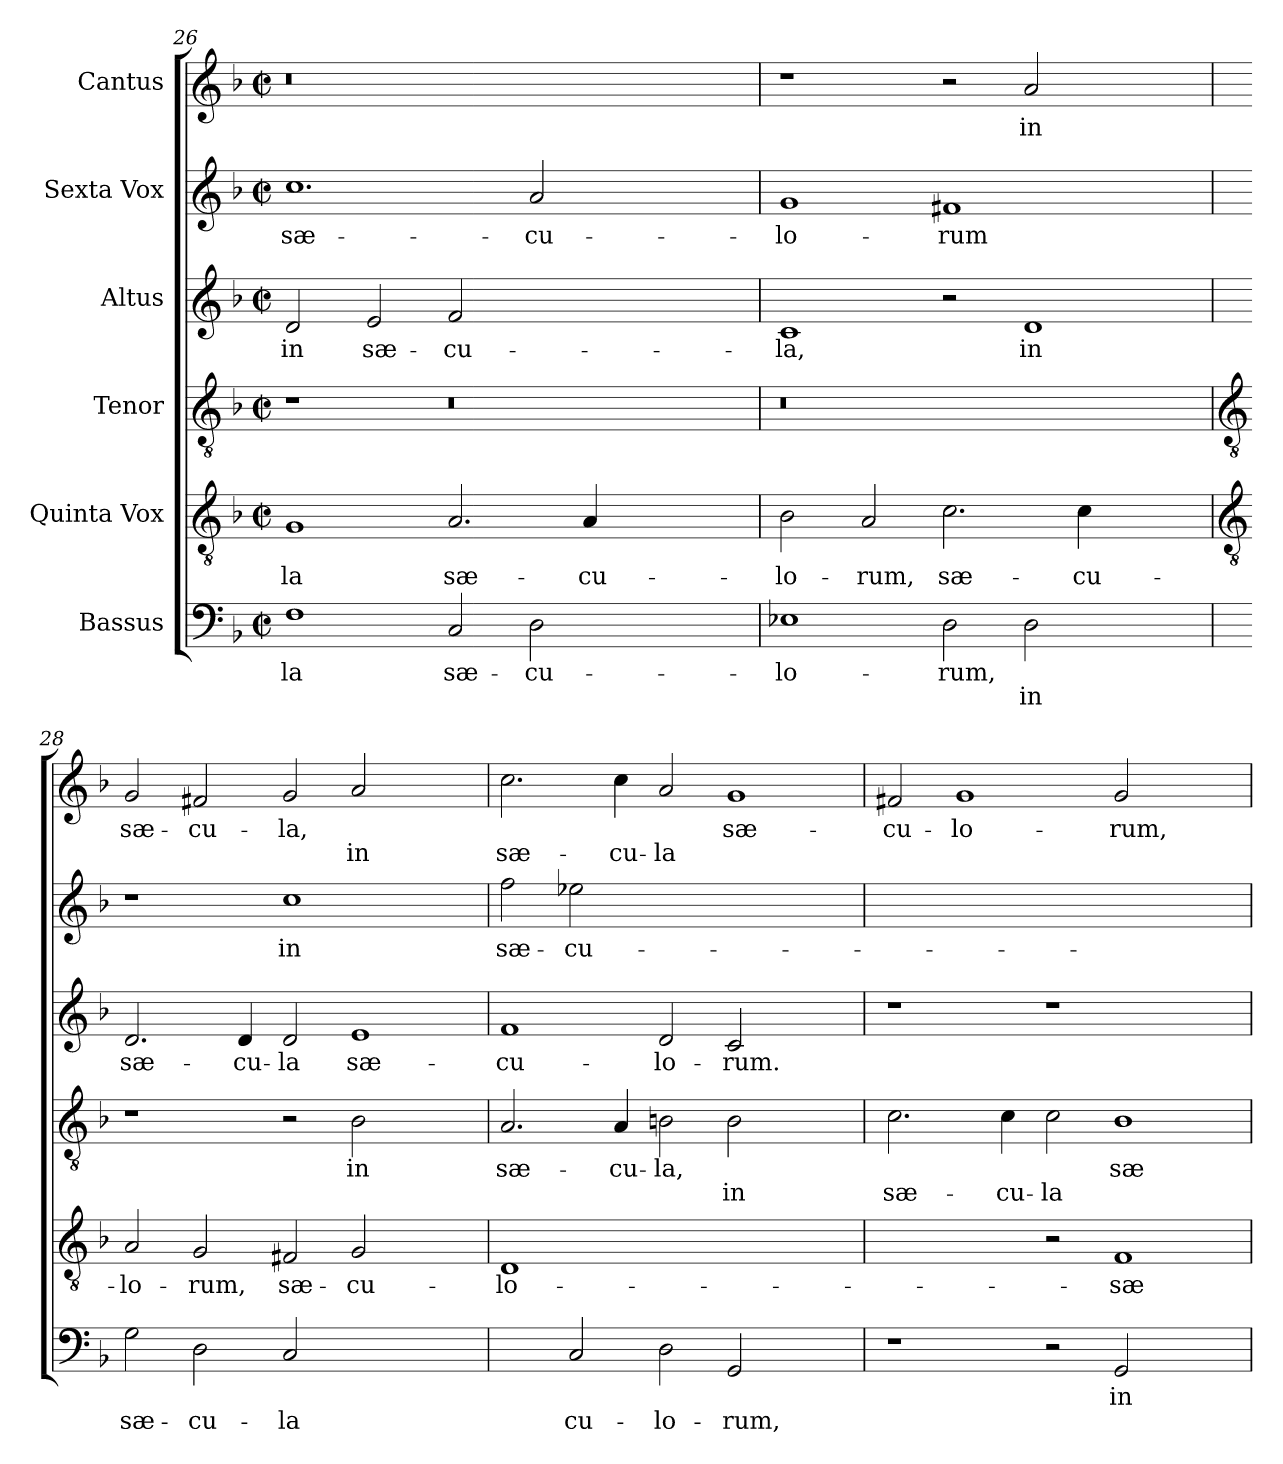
**kern	**text	**text	**kern	**text	**kern	**text	**text	**kern	**text	**kern	**text	**kern	**text	**text
*part6	*part6	*part6	*part5	*part5	*part4	*part4	*part4	*part3	*part3	*part2	*part2	*part1	*part1	*part1
*staff6	*staff6	*staff6	*staff5	*staff5	*staff4	*staff4	*staff4	*staff3	*staff3	*staff2	*staff2	*staff1	*staff1	*staff1
*I"Bassus	*	*	*I"Quinta Vox	*	*I"Tenor	*	*	*I"Altus	*	*I"Sexta Vox	*	*I"Cantus	*	*
*clefF4	*	*	*clefGv2	*	*clefGv2	*	*	*clefG2	*	*clefG2	*	*clefG2	*	*
*k[b-]	*	*	*k[b-]	*	*k[b-]	*	*	*k[b-]	*	*k[b-]	*	*k[b-]	*	*
*F:	*	*	*F:	*	*F:	*	*	*F:	*	*F:	*	*F:	*	*
*M4/2	*	*	*M4/2	*	*M4/2	*	*	*M4/2	*	*M4/2	*	*M4/2	*	*
*met(c|)	*	*	*met(c|)	*	*met(c|)	*	*	*met(c|)	*	*met(c|)	*	*met(c|)	*	*
=26A	=26A	=26A	=26A	=26A	=26A	=26A	=26A	=26A	=26A	=26A	=26A	=26A	=26A	=26A
!	!LO:LY:b	!	!	!LO:LY:b	!	!	!	!	!LO:LY:b	!	!LO:LY:b	!	!	!
1F	-la	.	1G	-la	1r	.	.	2d	in	1.cc	sæ-	0r	.	.
!	!	!	!	!	!	!	!	!	!LO:LY:b	!	!	!	!	!
.	.	.	.	.	.	.	.	2e	sæ-	.	.	.	.	.
!	!LO:LY:b	!	!	!LO:LY:b	!	!	!	!	!LO:LY:b	!	!	!	!	!
2C	sæ-	.	2.A	sæ-	0r	.	.	2f	-cu-	.	.	.	.	.
!	!LO:LY:b	!	!	!	!	!	!	!	!	!	!LO:LY:b	!	!	!
2D	-cu-	.	.	.	.	.	.	1.ryy	.	2a	-cu-	.	.	.
!	!	!	!	!LO:LY:b	!	!	!	!	!	!	!	!	!	!
.	.	.	4A	-cu-	.	.	.	.	.	.	.	.	.	.
1ryy	.	.	1ryy	.	.	.	.	.	.	1ryy	.	1ryy	.	.
!!LO:LB:g=z
=27A	=27A	=27A	=27A	=27A	=27A	=27A	=27A	=27A	=27A	=27A	=27A	=27A	=27A	=27A
!	!LO:LY:b	!	!	!LO:LY:b	!	!	!	!	!LO:LY:b	!	!LO:LY:b	!	!	!
1E-X	-lo-	.	2B-	-lo-	0r	.	.	1c	-la,	1g	-lo-	1r	.	.
!	!	!	!	!LO:LY:b	!	!	!	!	!	!	!	!	!	!
.	.	.	2A	-rum,	.	.	.	.	.	.	.	.	.	.
!	!LO:LY:b	!	!	!LO:LY:b	!	!	!	!	!	!	!LO:LY:b	!	!	!
2D	-rum,	.	2.c	sæ-	.	.	.	2r	.	1f#X	-rum	2r	.	.
!	!	!LO:LY:b	!	!	!	!	!	!	!LO:LY:b	!	!	!	!LO:LY:b	!
2D	.	in	.	.	.	.	.	1d	in	.	.	2a	in	.
!	!	!	!	!LO:LY:b	!	!	!	!	!	!	!	!	!	!
.	.	.	4c	-cu-	.	.	.	.	.	.	.	.	.	.
2ryy	.	.	2ryy	.	2ryy	.	.	.	.	2ryy	.	2ryy	.	.
!!LO:LB:g=z
=28A	=28A	=28A	=28A	=28A	=28A	=28A	=28A	=28A	=28A	=28A	=28A	=28A	=28A	=28A
*	*	*	*clefGv2	*	*clefGv2	*	*	*	*	*	*	*	*	*
!	!	!LO:LY:b	!	!LO:LY:b	!	!	!	!	!LO:LY:b	!	!	!	!LO:LY:b	!
2G	.	sæ-	2A	-lo-	1r	.	.	2.d	sæ-	1r	.	2g	sæ-	.
!	!	!LO:LY:b	!	!LO:LY:b	!	!	!	!	!	!	!	!	!LO:LY:b	!
2D	.	-cu-	2G	-rum,	.	.	.	.	.	.	.	2f#X	-cu-	.
!	!	!	!	!	!	!	!	!	!LO:LY:b	!	!	!	!	!
.	.	.	.	.	.	.	.	4d	-cu-	.	.	.	.	.
!	!	!LO:LY:b	!	!LO:LY:b	!	!	!	!	!LO:LY:b	!	!LO:LY:b	!	!LO:LY:b	!
2C	.	-la	2F#X	sæ-	2r	.	.	2d	-la	1cc	in	2g	-la,	.
!	!	!LO:LY:b	!	!LO:LY:b	!	!LO:LY:b	!	!	!LO:LY:b	!	!	!	!	!LO:LY:b
[2Fyy	.	sæ-	2G	-cu-	2B-	in	.	1e	sæ-	.	.	2a	.	in
2ryy	.	.	2ryy	.	2ryy	.	.	.	.	2ryy	.	2ryy	.	.
!!LO:LB:g=z
=29	=29	=29	=29	=29	=29	=29	=29	=29	=29	=29	=29	=29	=29	=29
!	!	!	!	!LO:LY:b	!	!LO:LY:b	!	!	!LO:LY:b	!	!LO:LY:b	!	!	!LO:LY:b
*	*	*	*	*	*	*	*	*	*	*	*	*^	*	*
2Fyy]	.	.	1D	-lo-	2.A	sæ-	.	1f	-cu-	2ff	sæ-	2.cc	0ryy	.	sæ-
!	!	!LO:LY:b	!	!	!	!	!	!	!	!	!LO:LY:b	!	!	!	!
2C	.	-cu-	.	.	.	.	.	.	.	2ee-X	-cu-	.	.	.	.
!	!	!	!	!	!	!LO:LY:b	!	!	!	!	!	!	!	!	!LO:LY:b
.	.	.	.	.	4A	-cu-	.	.	.	.	.	4cc	.	.	-cu-
!	!	!LO:LY:b	!	!LO:LY:b	!	!LO:LY:b	!	!	!LO:LY:b	!	!LO:LY:b	!	!	!	!LO:LY:b
2D	.	-lo-	[1Gyy	-rum.	2Bn	-la,	.	2d	-lo-	[1ddyy	-la	2a	.	.	-la
!	!	!LO:LY:b	!	!	!	!	!LO:LY:b	!	!LO:LY:b	!	!	!	!	!LO:LY:b	!
2GG	.	-rum,	.	.	2B	.	in	2c	-rum.	.	.	1g	.	sæ-	.
2ryy	.	.	2ryy	.	2ryy	.	.	2ryy	.	2ryy	.	.	2ryy	.	.
=30A	=30A	=30A	=30A	=30A	=30A	=30A	=30A	=30A	=30A	=30A	=30A	=30A	=30A	=30A	=30A
!	!	!	!	!	!	!	!LO:LY:b	!	!	!	!	!	!	!LO:LY:b	!
1r	.	.	2Gyy_	.	2.c	.	sæ-	1r	.	1ddyy_	.	2f#X	0ryy	-cu-	.
!	!	!	!	!	!	!	!	!	!	!	!	!	!	!LO:LY:b	!
.	.	.	2Gyy]	.	.	.	.	.	.	.	.	1g	.	-lo-	.
!	!	!	!	!	!	!	!LO:LY:b	!	!	!	!	!	!	!	!
.	.	.	.	.	4c	.	-cu-	.	.	.	.	.	.	.	.
!	!	!	!	!	!	!	!LO:LY:b	!	!	!	!	!	!	!	!
2r	.	.	2r	.	2c	.	-la	1r	.	2ddyy_	.	.	.	.	.
!	!LO:LY:b	!	!	!LO:LY:b	!	!LO:LY:b	!	!	!	!	!	!	!	!LO:LY:b	!
2GG	in	.	1F	sæ-	1B-	sæ-	.	.	.	2ddyy]	.	2g	.	-rum,	.
2ryy	.	.	.	.	.	.	.	2ryy	.	2ryy	.	2ryy	2ryy	.	.
*	*	*	*	*	*	*	*	*	*	*	*	*v	*v	*	*
=	=	=	=	=	=	=	=	=	=	=	=	=	=	=
*-	*-	*-	*-	*-	*-	*-	*-	*-	*-	*-	*-	*-	*-	*-
